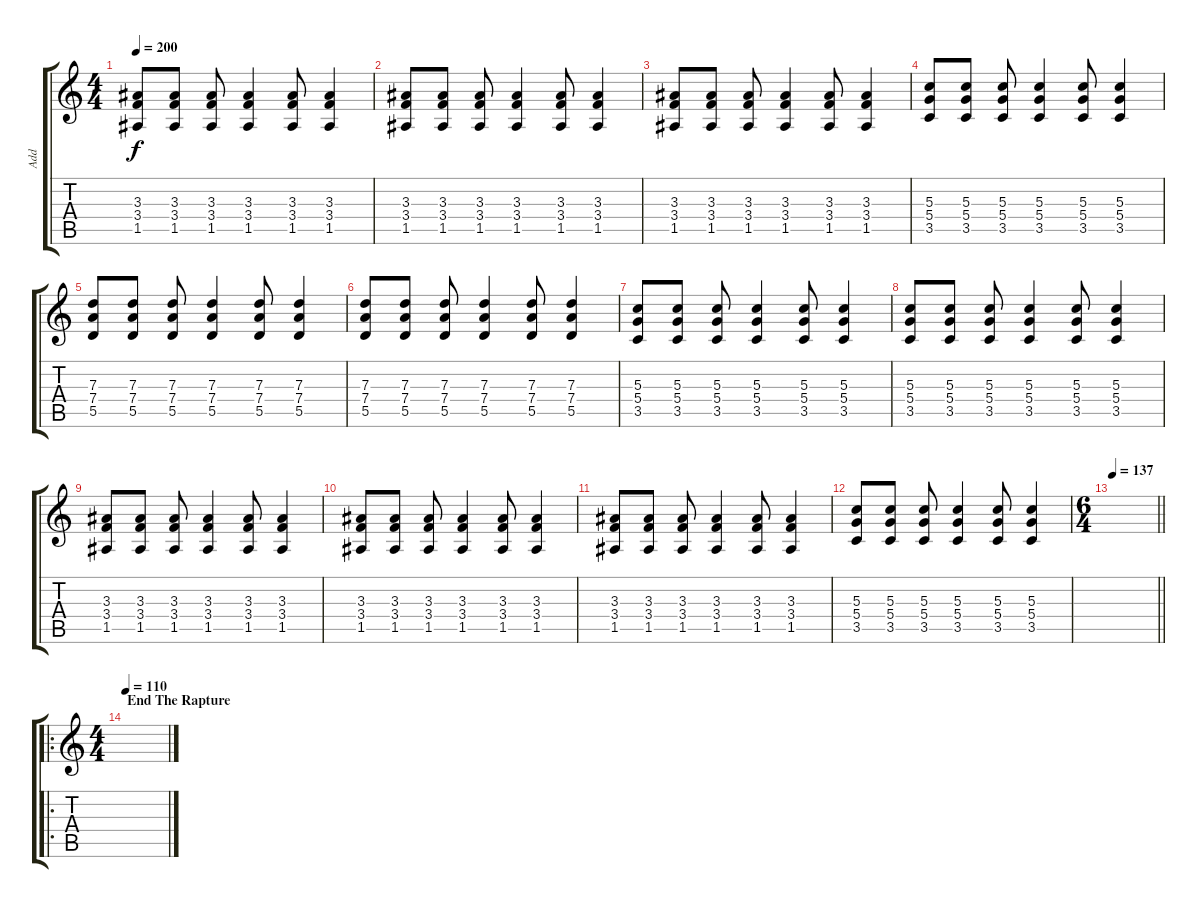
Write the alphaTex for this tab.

\track ("Add" "Add") {instrument distortionguitar}
\staff {score tabs}
\tuning (E4 B3 G3 D3 A2 D2) {hide}
\ts (4 4)
\tempo 200
\clef g2
\ks c
(3.3 3.4 1.5).8{dy f} (3.3 3.4 1.5).8 (3.3 3.4 1.5).8 (3.3 3.4 1.5).4 (3.3 3.4 1.5).8 (3.3 3.4 1.5).4 |
(3.3 3.4 1.5).8 (3.3 3.4 1.5).8 (3.3 3.4 1.5).8 (3.3 3.4 1.5).4 (3.3 3.4 1.5).8 (3.3 3.4 1.5).4 |
(3.3 3.4 1.5).8 (3.3 3.4 1.5).8 (3.3 3.4 1.5).8 (3.3 3.4 1.5).4 (3.3 3.4 1.5).8 (3.3 3.4 1.5).4 |
(5.3 5.4 3.5).8 (5.3 5.4 3.5).8 (5.3 5.4 3.5).8 (5.3 5.4 3.5).4 (5.3 5.4 3.5).8 (5.3 5.4 3.5).4 |
(7.3 7.4 5.5).8 (7.3 7.4 5.5).8 (7.3 7.4 5.5).8 (7.3 7.4 5.5).4 (7.3 7.4 5.5).8 (7.3 7.4 5.5).4 |
(7.3 7.4 5.5).8 (7.3 7.4 5.5).8 (7.3 7.4 5.5).8 (7.3 7.4 5.5).4 (7.3 7.4 5.5).8 (7.3 7.4 5.5).4 |
(5.3 5.4 3.5).8 (5.3 5.4 3.5).8 (5.3 5.4 3.5).8 (5.3 5.4 3.5).4 (5.3 5.4 3.5).8 (5.3 5.4 3.5).4 |
(5.3 5.4 3.5).8 (5.3 5.4 3.5).8 (5.3 5.4 3.5).8 (5.3 5.4 3.5).4 (5.3 5.4 3.5).8 (5.3 5.4 3.5).4 |
(3.3 3.4 1.5).8 (3.3 3.4 1.5).8 (3.3 3.4 1.5).8 (3.3 3.4 1.5).4 (3.3 3.4 1.5).8 (3.3 3.4 1.5).4 |
(3.3 3.4 1.5).8 (3.3 3.4 1.5).8 (3.3 3.4 1.5).8 (3.3 3.4 1.5).4 (3.3 3.4 1.5).8 (3.3 3.4 1.5).4 |
(3.3 3.4 1.5).8 (3.3 3.4 1.5).8 (3.3 3.4 1.5).8 (3.3 3.4 1.5).4 (3.3 3.4 1.5).8 (3.3 3.4 1.5).4 |
(5.3 5.4 3.5).8 (5.3 5.4 3.5).8 (5.3 5.4 3.5).8 (5.3 5.4 3.5).4 (5.3 5.4 3.5).8 (5.3 5.4 3.5).4 |
\ts (6 4)
\tempo 137
\barLineRight lightlight
|
\ro
\ts (4 4)
\section ("" "End The Rapture")
\tempo 110
